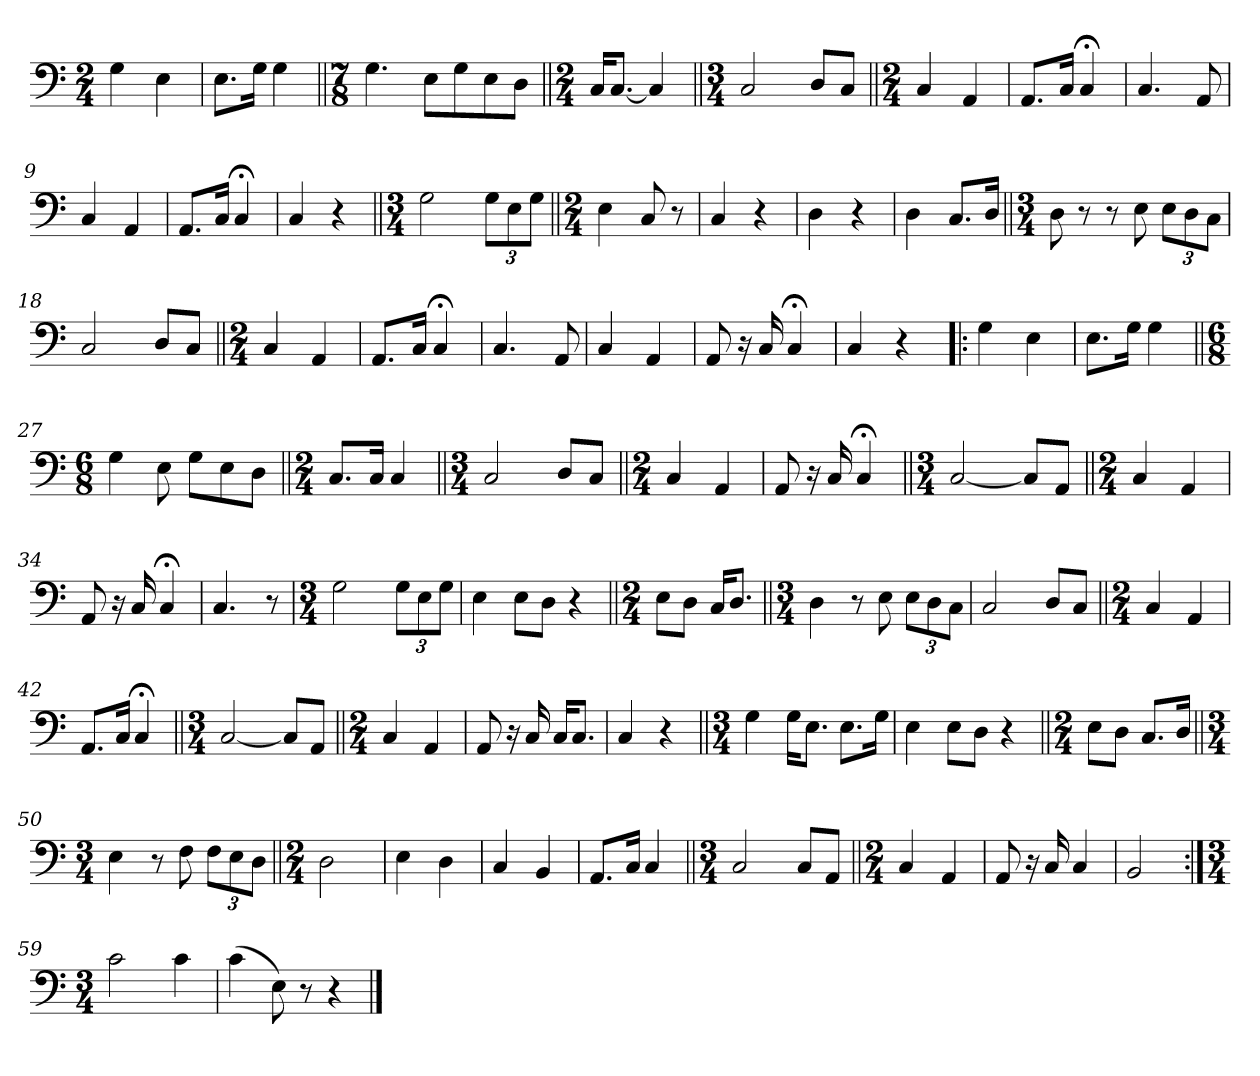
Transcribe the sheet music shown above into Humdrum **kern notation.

**kern
*part1
*staff1
*clefF4
*k[]
*M2/4
=1
4G\
4E\
=2
8.E\L
16G\Jk
4G\
=3||
*M7/8
4.G\
8E\L
8G\
8E\
8D\J
=4||
*M2/4
16C/KL
[8.C/J
4C/]
=5||
*M3/4
2C/
8D/L
8C/J
=6||
*M2/4
4C/
4AA/
=7
8.AA/L
16C/Jk
4C;</
=8
4.C/
8AA/
=9
4C/
4AA/
=10
8.AA/L
16C/Jk
4C;</
=11
4C/
4r
=12||
*M3/4
2G\
12G\L
12E\
12G\J
=13||
*M2/4
4E\
8C/
8r
=14
4C/
4r
=15
4D\
4r
=16
4D\
8.C/L
16D/Jk
=17||
*M3/4
8D\
8r
8r
8E\
12E\L
12D\
12C\J
=18
2C/
8D/L
8C/J
=19||
*M2/4
4C/
4AA/
=20
8.AA/L
16C/Jk
4C;</
=21
4.C/
8AA/
=22
4C/
4AA/
=23
8AA/
16r
16C/
4C;</
=24
4C/
4r
=25!|:
4G\
4E\
=26
8.E\L
16G\Jk
4G\
=27||
*M6/8
4G\
8E\
8G\L
8E\
8D\J
=28||
*M2/4
8.C/L
16C/Jk
4C/
=29||
*M3/4
2C/
8D/L
8C/J
=30||
*M2/4
4C/
4AA/
=31
8AA/
16r
16C/
4C;</
=32||
*M3/4
[2C/
8C/L]
8AA/J
=33||
*M2/4
4C/
4AA/
=34
8AA/
16r
16C/
4C;</
=35
4.C/
8r
=36
*M3/4
2G\
12G\L
12E\
12G\J
=37
4E\
8E\L
8D\J
4r
=38||
*M2/4
8E\L
8D\J
16C/KL
8.D/J
=39||
*M3/4
4D\
8r
8E\
12E\L
12D\
12C\J
=40
2C/
8D/L
8C/J
=41||
*M2/4
4C/
4AA/
=42
8.AA/L
16C/Jk
4C;</
=43||
*M3/4
[2C/
8C/L]
8AA/J
=44||
*M2/4
4C/
4AA/
=45
8AA/
16r
16C/
16C/KL
8.C/J
=46
4C/
4r
=47||
*M3/4
4G\
16G\KL
8.E\J
8.E\L
16G\Jk
=48
4E\
8E\L
8D\J
4r
=49||
*M2/4
8E\L
8D\J
8.C/L
16D/Jk
=50||
*M3/4
4E\
8r
8F\
12F\L
12E\
12D\J
=51||
*M2/4
2D\
=52
4E\
4D\
=53
4C/
4BB/
=54
8.AA/L
16C/Jk
4C/
=55||
*M3/4
2C/
8C/L
8AA/J
=56||
*M2/4
4C/
4AA/
=57
8AA/
16r
16C/
4C/
=58
2BB/
=59:|!
*M3/4
2c\
4c\
=60
(4c\
8E\)
8r
4r
==
*-
